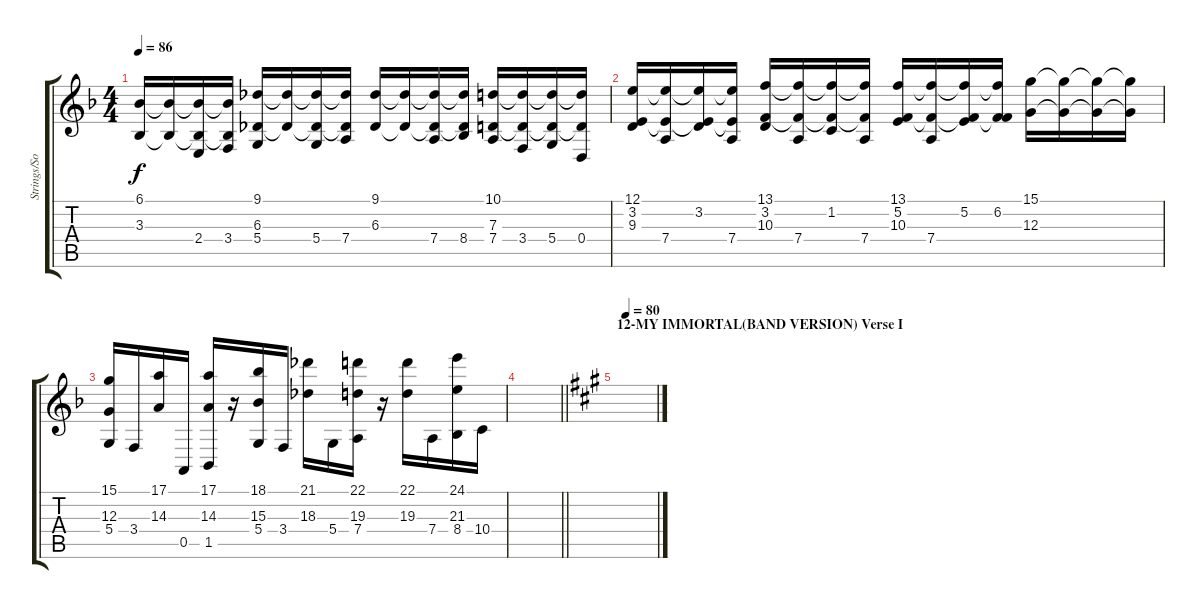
\track ("Strings/Solo Gtr" "Strings/So") {instrument stringensemble1}
\staff {score tabs}
\tuning (E4 B3 G3 D3 A2 E2) {hide}
\ts (4 4)
\tempo 86
\clef g2
\ks f
(6.1 3.3).16{dy f} (6.1{t} 3.3{t}).16 (6.1{t} 3.3{t} 2.4).16 (6.1{t} 3.3{t} 3.4).16 (9.1 6.3 5.4).16 (9.1{t} 6.3{t}).16 (9.1{t} 6.3{t} 5.4).16 (9.1{t} 6.3{t} 7.4).16 (9.1 6.3).16 (9.1{t} 6.3{t}).16 (9.1{t} 6.3{t} 7.4).16 (9.1{t} 6.3{t} 8.4).16 (10.1 7.3 7.4).16 (10.1{t} 7.3{t} 3.4).16 (10.1{t} 7.3{t} 5.4).16 (10.1{t} 7.3{t} 0.4).16 |
(12.1 3.2 9.3).16{volume 0} (12.1{t} 9.3{t} 7.4).16 (12.1{t} 3.2 9.3{t}).16 (12.1{t} 9.3{t} 7.4).16 (13.1 3.2 10.3).16 (13.1{t} 10.3{t} 7.4).16 (13.1{t} 1.2 10.3{t}).16 (13.1{t} 10.3{t} 7.4).16 (13.1 5.2 10.3).16 (13.1{t} 10.3{t} 7.4).16 (13.1{t} 5.2 10.3{t}).16 (13.1{t} 6.2 10.3{t}).16 (15.1 12.3).16 (15.1{t} 12.3{t}).16 (15.1{t} 12.3{t}).16 (15.1{t} 12.3{t}).16 |
(15.1 12.3 5.4).16 3.4.16 (17.1 14.3).16 0.5.16 (17.1 14.3 1.5).16 r.16 (18.1 15.3 5.4).16 3.4.16 (21.1 18.3).16 5.4.16 (22.1 19.3 7.4).16 r.16 (22.1 19.3).16 7.4.16 (24.1 21.3 8.4).16 10.4.16 |
\barLineRight lightlight
|
\section ("" "12-MY IMMORTAL(BAND VERSION) Verse I")
\tempo (80 0.25)
\ks a
